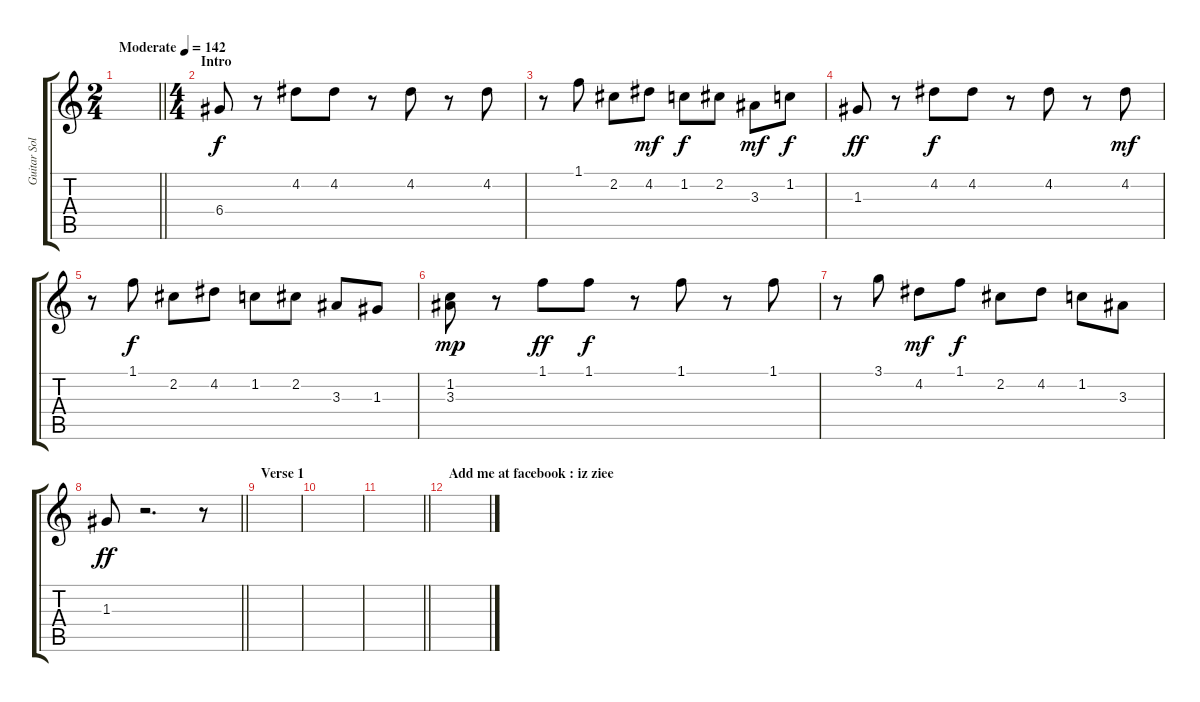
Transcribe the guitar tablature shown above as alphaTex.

\track ("Guitar Solo" "Guitar Sol") {instrument electricguitarjazz}
\staff {score tabs}
\tuning (E4 B3 G3 D3 A2 E2) {hide}
\ts (2 4)
\tempo (142 "Moderate")
\clef g2
\barLineRight lightlight
\ks c
|
\ts (4 4)
\section ("" "Intro")
6.4.8 r.8 4.2.8 4.2.8{dy f} r.8 4.2.8 r.8 4.2.8 |
r.8 1.1.8 2.2.8 4.2.8{dy mf} 1.2.8{dy f} 2.2.8 3.3.8{dy mf} 1.2.8{dy f} |
1.3.8{dy ff} r.8 4.2.8{dy f} 4.2.8 r.8 4.2.8 r.8 4.2.8{dy mf} |
r.8 1.1.8{dy f} 2.2.8 4.2.8 1.2.8 2.2.8 3.3.8 1.3.8 |
(1.2 3.3).8{dy mp} r.8 1.1.8{dy ff} 1.1.8{dy f} r.8 1.1.8 r.8 1.1.8 |
r.8 3.1.8 4.2.8{dy mf} 1.1.8{dy f} 2.2.8 4.2.8 1.2.8 3.3.8 |
\barLineRight lightlight
1.3.8{dy ff} r.2{d} r.8 |
\section ("" "Verse 1")
|
|
\barLineRight lightlight
|
\section ("" "Add me at facebook : iz ziee")
